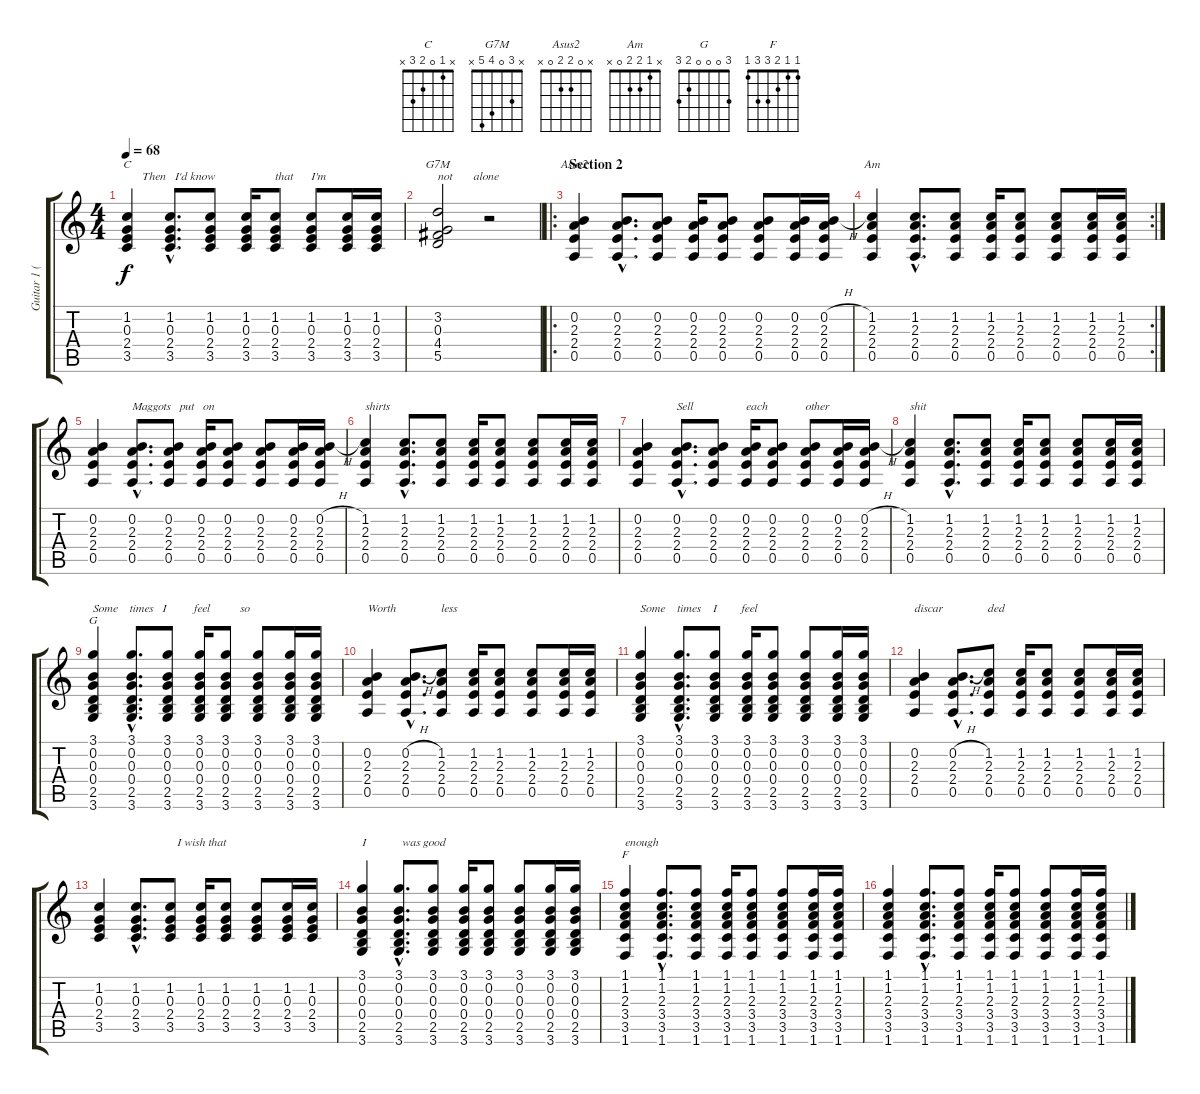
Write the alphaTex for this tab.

\track ("Guitar 1 (Rythm)" "Guitar 1 (") {instrument acousticguitarnylon}
\staff {score tabs}
\tuning (E4 B3 G3 D3 A2 E2) {hide}
\chord ("C" x 1 0 2 3 x)
\chord ("G7M" x 3 0 4 5 x)
\chord ("Asus2" x 0 2 2 0 x)
\chord ("Am" x 1 2 2 0 x)
\chord ("G" 3 0 0 0 2 3)
\chord ("F" 1 1 2 3 3 1)
\ts (4 4)
\tempo 68
\clef g2
\ks c
(1.2 0.3 2.4 3.5).4{ch "C" txt "     Then   I'd know" dy f} (1.2 0.3{hac} 2.4 3.5{hac}).8{d} (1.2 0.3 2.4 3.5).8 (1.2 0.3 2.4 3.5).16 (1.2 0.3 2.4 3.5).8{txt "that"} (1.2 0.3 2.4 3.5).8{txt "I'm"} (1.2 0.3 2.4 3.5).16 (1.2 0.3 2.4 3.5).16 |
(3.2 0.3 4.4 5.5).2{ch "G7M" txt "not       alone"} r.2 |
\ro
\section ("" "Section 2")
(0.2 2.3 2.4 0.5).4{ch "Asus2"} (0.2 2.3{hac} 2.4 0.5{hac}).8{d} (0.2 2.3 2.4 0.5).8 (0.2 2.3 2.4 0.5).16 (0.2 2.3 2.4 0.5).8 (0.2 2.3 2.4 0.5).8 (0.2 2.3 2.4 0.5).16 (0.2{h} 2.3 2.4 0.5).16 |
\rc 2
(1.2 2.3 2.4 0.5).4{ch "Am"} (1.2 2.3{hac} 2.4 0.5{hac}).8{d} (1.2 2.3 2.4 0.5).8 (1.2 2.3 2.4 0.5).16 (1.2 2.3 2.4 0.5).8 (1.2 2.3 2.4 0.5).8 (1.2 2.3 2.4 0.5).16 (1.2 2.3 2.4 0.5).16 |
(0.2 2.3 2.4 0.5).4{txt "             Maggots   put   on"} (0.2 2.3{hac} 2.4 0.5{hac}).8{d} (0.2 2.3 2.4 0.5).8 (0.2 2.3 2.4 0.5).16 (0.2 2.3 2.4 0.5).8 (0.2 2.3 2.4 0.5).8 (0.2 2.3 2.4 0.5).16 (0.2{h} 2.3 2.4 0.5).16 |
(1.2 2.3 2.4 0.5).4{txt "shirts"} (1.2 2.3{hac} 2.4 0.5{hac}).8{d} (1.2 2.3 2.4 0.5).8 (1.2 2.3 2.4 0.5).16 (1.2 2.3 2.4 0.5).8 (1.2 2.3 2.4 0.5).8 (1.2 2.3 2.4 0.5).16 (1.2 2.3 2.4 0.5).16 |
(0.2 2.3 2.4 0.5).4 (0.2 2.3{hac} 2.4 0.5{hac}).8{d txt "Sell"} (0.2 2.3 2.4 0.5).8 (0.2 2.3 2.4 0.5).16{txt "each"} (0.2 2.3 2.4 0.5).8 (0.2 2.3 2.4 0.5).8{txt "other"} (0.2 2.3 2.4 0.5).16 (0.2{h} 2.3 2.4 0.5).16 |
(1.2 2.3 2.4 0.5).4{txt "shit"} (1.2 2.3{hac} 2.4 0.5{hac}).8{d} (1.2 2.3 2.4 0.5).8 (1.2 2.3 2.4 0.5).16 (1.2 2.3 2.4 0.5).8 (1.2 2.3 2.4 0.5).8 (1.2 2.3 2.4 0.5).16 (1.2 2.3 2.4 0.5).16 |
(3.1 0.2 0.3 0.4 2.5 3.6).4{ch "G" txt "Some    times   I         feel          so"} (3.1{hac} 0.2 0.3{hac} 0.4 2.5{hac} 3.6{hac}).8{d} (3.1 0.2 0.3 0.4 2.5 3.6).8 (3.1 0.2 0.3 0.4 2.5 3.6).16 (3.1 0.2 0.3 0.4 2.5 3.6).8 (3.1 0.2 0.3 0.4 2.5 3.6).8 (3.1 0.2 0.3 0.4 2.5 3.6).16 (3.1 0.2 0.3 0.4 2.5 3.6).16 |
(0.2 2.3 2.4 0.5).4{txt "Worth               less"} (0.2{h} 2.3{hac} 2.4 0.5{hac}).8{d} (1.2 2.3 2.4 0.5).8 (1.2 2.3 2.4 0.5).16 (1.2 2.3 2.4 0.5).8 (1.2 2.3 2.4 0.5).8 (1.2 2.3 2.4 0.5).16 (1.2 2.3 2.4 0.5).16 |
(3.1 0.2 0.3 0.4 2.5 3.6).4{txt "Some    times    I        feel"} (3.1{hac} 0.2 0.3{hac} 0.4 2.5{hac} 3.6{hac}).8{d} (3.1 0.2 0.3 0.4 2.5 3.6).8 (3.1 0.2 0.3 0.4 2.5 3.6).16 (3.1 0.2 0.3 0.4 2.5 3.6).8 (3.1 0.2 0.3 0.4 2.5 3.6).8 (3.1 0.2 0.3 0.4 2.5 3.6).16 (3.1 0.2 0.3 0.4 2.5 3.6).16 |
(0.2 2.3 2.4 0.5).4{txt "discar               ded"} (0.2{h} 2.3{hac} 2.4 0.5{hac}).8{d} (1.2 2.3 2.4 0.5).8 (1.2 2.3 2.4 0.5).16 (1.2 2.3 2.4 0.5).8 (1.2 2.3 2.4 0.5).8 (1.2 2.3 2.4 0.5).16 (1.2 2.3 2.4 0.5).16 |
(1.2 0.3 2.4 3.5).4{txt "                          I wish that"} (1.2 0.3{hac} 2.4 3.5{hac}).8{d} (1.2 0.3 2.4 3.5).8 (1.2 0.3 2.4 3.5).16 (1.2 0.3 2.4 3.5).8 (1.2 0.3 2.4 3.5).8 (1.2 0.3 2.4 3.5).16 (1.2 0.3 2.4 3.5).16 |
(3.1 0.2 0.3 0.4 2.5 3.6).4{txt "I            was good"} (3.1{hac} 0.2 0.3{hac} 0.4 2.5{hac} 3.6{hac}).8{d} (3.1 0.2 0.3 0.4 2.5 3.6).8 (3.1 0.2 0.3 0.4 2.5 3.6).16 (3.1 0.2 0.3 0.4 2.5 3.6).8 (3.1 0.2 0.3 0.4 2.5 3.6).8 (3.1 0.2 0.3 0.4 2.5 3.6).16 (3.1 0.2 0.3 0.4 2.5 3.6).16 |
(1.1 1.2 2.3 3.4 3.5 1.6).4{ch "F" txt "enough"} (1.1{hac} 1.2 2.3{hac} 3.4 3.5{hac} 1.6{hac}).8{d} (1.1 1.2 2.3 3.4 3.5 1.6).8 (1.1 1.2 2.3 3.4 3.5 1.6).16 (1.1 1.2 2.3 3.4 3.5 1.6).8 (1.1 1.2 2.3 3.4 3.5 1.6).8 (1.1 1.2 2.3 3.4 3.5 1.6).16 (1.1 1.2 2.3 3.4 3.5 1.6).16 |
(1.1 1.2 2.3 3.4 3.5 1.6).4 (1.1{hac} 1.2 2.3{hac} 3.4 3.5{hac} 1.6{hac}).8{d} (1.1 1.2 2.3 3.4 3.5 1.6).8 (1.1 1.2 2.3 3.4 3.5 1.6).16 (1.1 1.2 2.3 3.4 3.5 1.6).8 (1.1 1.2 2.3 3.4 3.5 1.6).8 (1.1 1.2 2.3 3.4 3.5 1.6).16 (1.1 1.2 2.3 3.4 3.5 1.6).16
